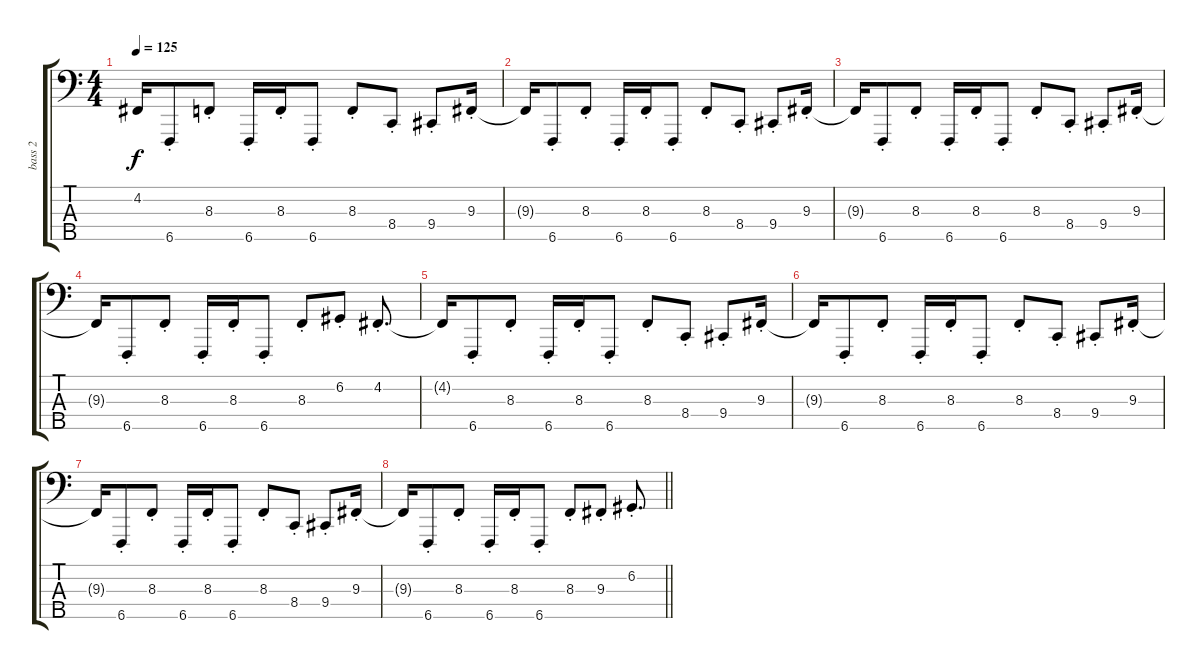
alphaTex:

\track ("bass 2" "bass 2") {instrument pad3polysynth}
\staff {score tabs}
\tuning (G2 D2 A1 E1 B0) {hide}
\ts (4 4)
\tempo 125
\clef f4
\ks c
4.2{t}.16{dy f} 6.5{st}.8 8.3{st}.8 6.5{st}.16 8.3{st}.16 6.5{st}.8 8.3{st}.8 8.4{st}.8 9.4{st}.8 9.3{st}.16 |
9.3{t}.16 6.5{st}.8 8.3{st}.8 6.5{st}.16 8.3{st}.16 6.5{st}.8 8.3{st}.8 8.4{st}.8 9.4{st}.8 9.3{st}.16 |
9.3{t}.16 6.5{st}.8 8.3{st}.8 6.5{st}.16 8.3{st}.16 6.5{st}.8 8.3{st}.8 8.4{st}.8 9.4{st}.8 9.3{st}.16 |
9.3{t}.16 6.5{st}.8 8.3{st}.8 6.5{st}.16 8.3{st}.16 6.5{st}.8 8.3{st}.8 6.2{st}.8 4.2{st}.8{d} |
4.2{t}.16 6.5{st}.8 8.3{st}.8 6.5{st}.16 8.3{st}.16 6.5{st}.8 8.3{st}.8 8.4{st}.8 9.4{st}.8 9.3{st}.16 |
9.3{t}.16 6.5{st}.8 8.3{st}.8 6.5{st}.16 8.3{st}.16 6.5{st}.8 8.3{st}.8 8.4{st}.8 9.4{st}.8 9.3{st}.16 |
9.3{t}.16 6.5{st}.8 8.3{st}.8 6.5{st}.16 8.3{st}.16 6.5{st}.8 8.3{st}.8 8.4{st}.8 9.4{st}.8 9.3{st}.16 |
\barLineRight lightlight
9.3{t}.16 6.5{st}.8 8.3{st}.8 6.5{st}.16 8.3{st}.16 6.5{st}.8 8.3{st}.8 9.3{st}.8 6.2{st}.8{d}
